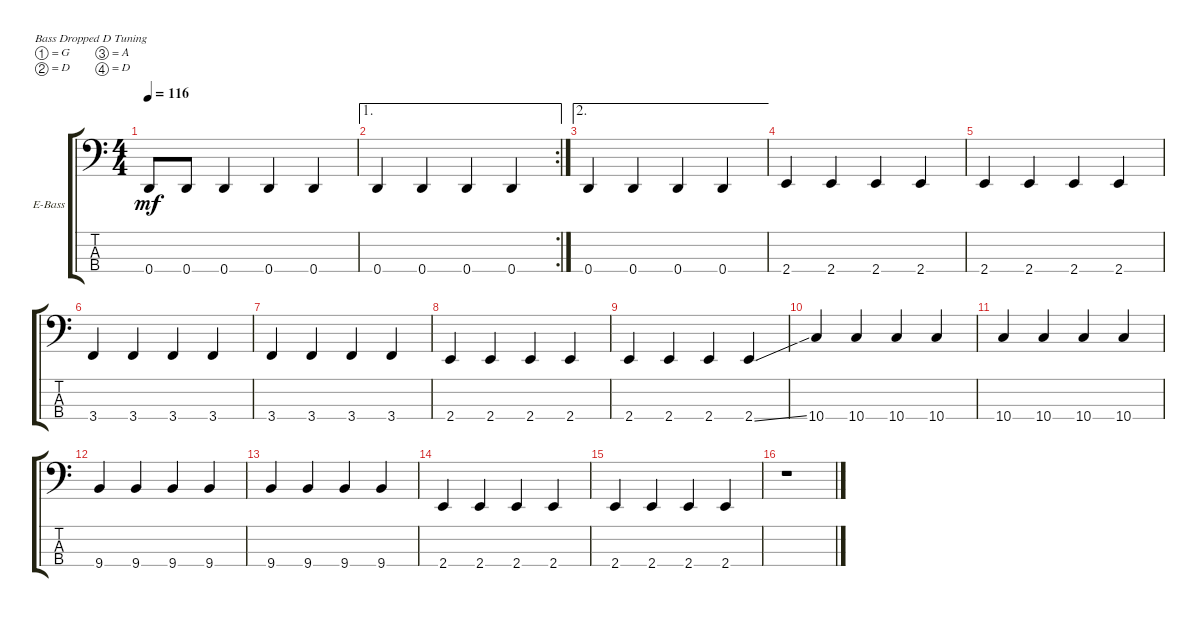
\bracketExtendMode groupsimilarinstruments
\firstSystemTrackNameOrientation horizontal
\otherSystemsTrackNameOrientation horizontal
\track ("Bass" "E-Bass") {instrument electricbassfinger}
\staff {score tabs}
\tuning (G2 D2 A1 D1)
\ts (4 4)
\tempo 116
\clef f4
\ks c
0.4.8{dy mf} 0.4.8 0.4.4 0.4.4 0.4.4 |
\ae 1
\rc 2
0.4.4 0.4.4 0.4.4 0.4.4 |
\ae 2
0.4.4 0.4.4 0.4.4 0.4.4 |
2.4.4 2.4.4 2.4.4 2.4.4 |
2.4.4 2.4.4 2.4.4 2.4.4 |
3.4.4 3.4.4 3.4.4 3.4.4 |
3.4.4 3.4.4 3.4.4 3.4.4 |
2.4.4 2.4.4 2.4.4 2.4.4 |
2.4.4 2.4.4 2.4.4 2.4{ss}.4 |
10.4.4 10.4.4 10.4.4 10.4.4 |
10.4.4 10.4.4 10.4.4 10.4.4 |
9.4.4 9.4.4 9.4.4 9.4.4 |
9.4.4 9.4.4 9.4.4 9.4.4 |
2.4.4 2.4.4 2.4.4 2.4.4 |
2.4.4 2.4.4 2.4.4 2.4.4 |
r.1
